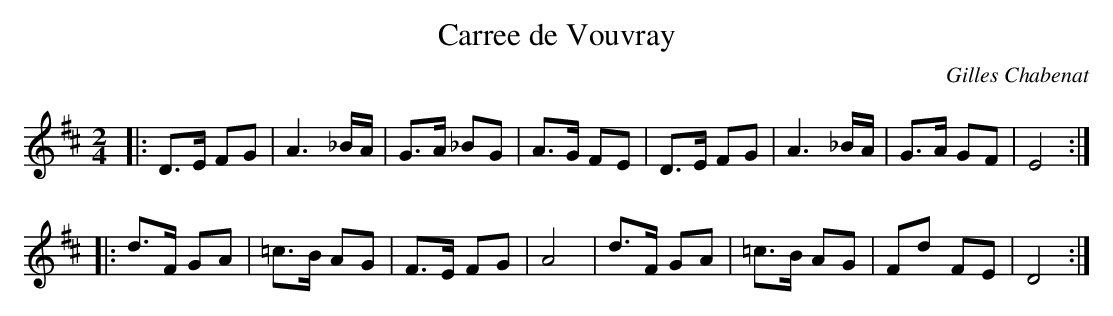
X:1
T:Carree de Vouvray
C:Gilles Chabenat
E:13
L:1/8
M:2/4
K:D major
|:D>E FG|A3 _B/A/|G>A _BG|A>G FE|\
D>E FG|A3 _B/A/|G>A GF|E4:|*
|:d>F GA|=c>B AG|F>E FG|A4|\
d>F GA|=c>B AG|Fd FE|D4:|**
